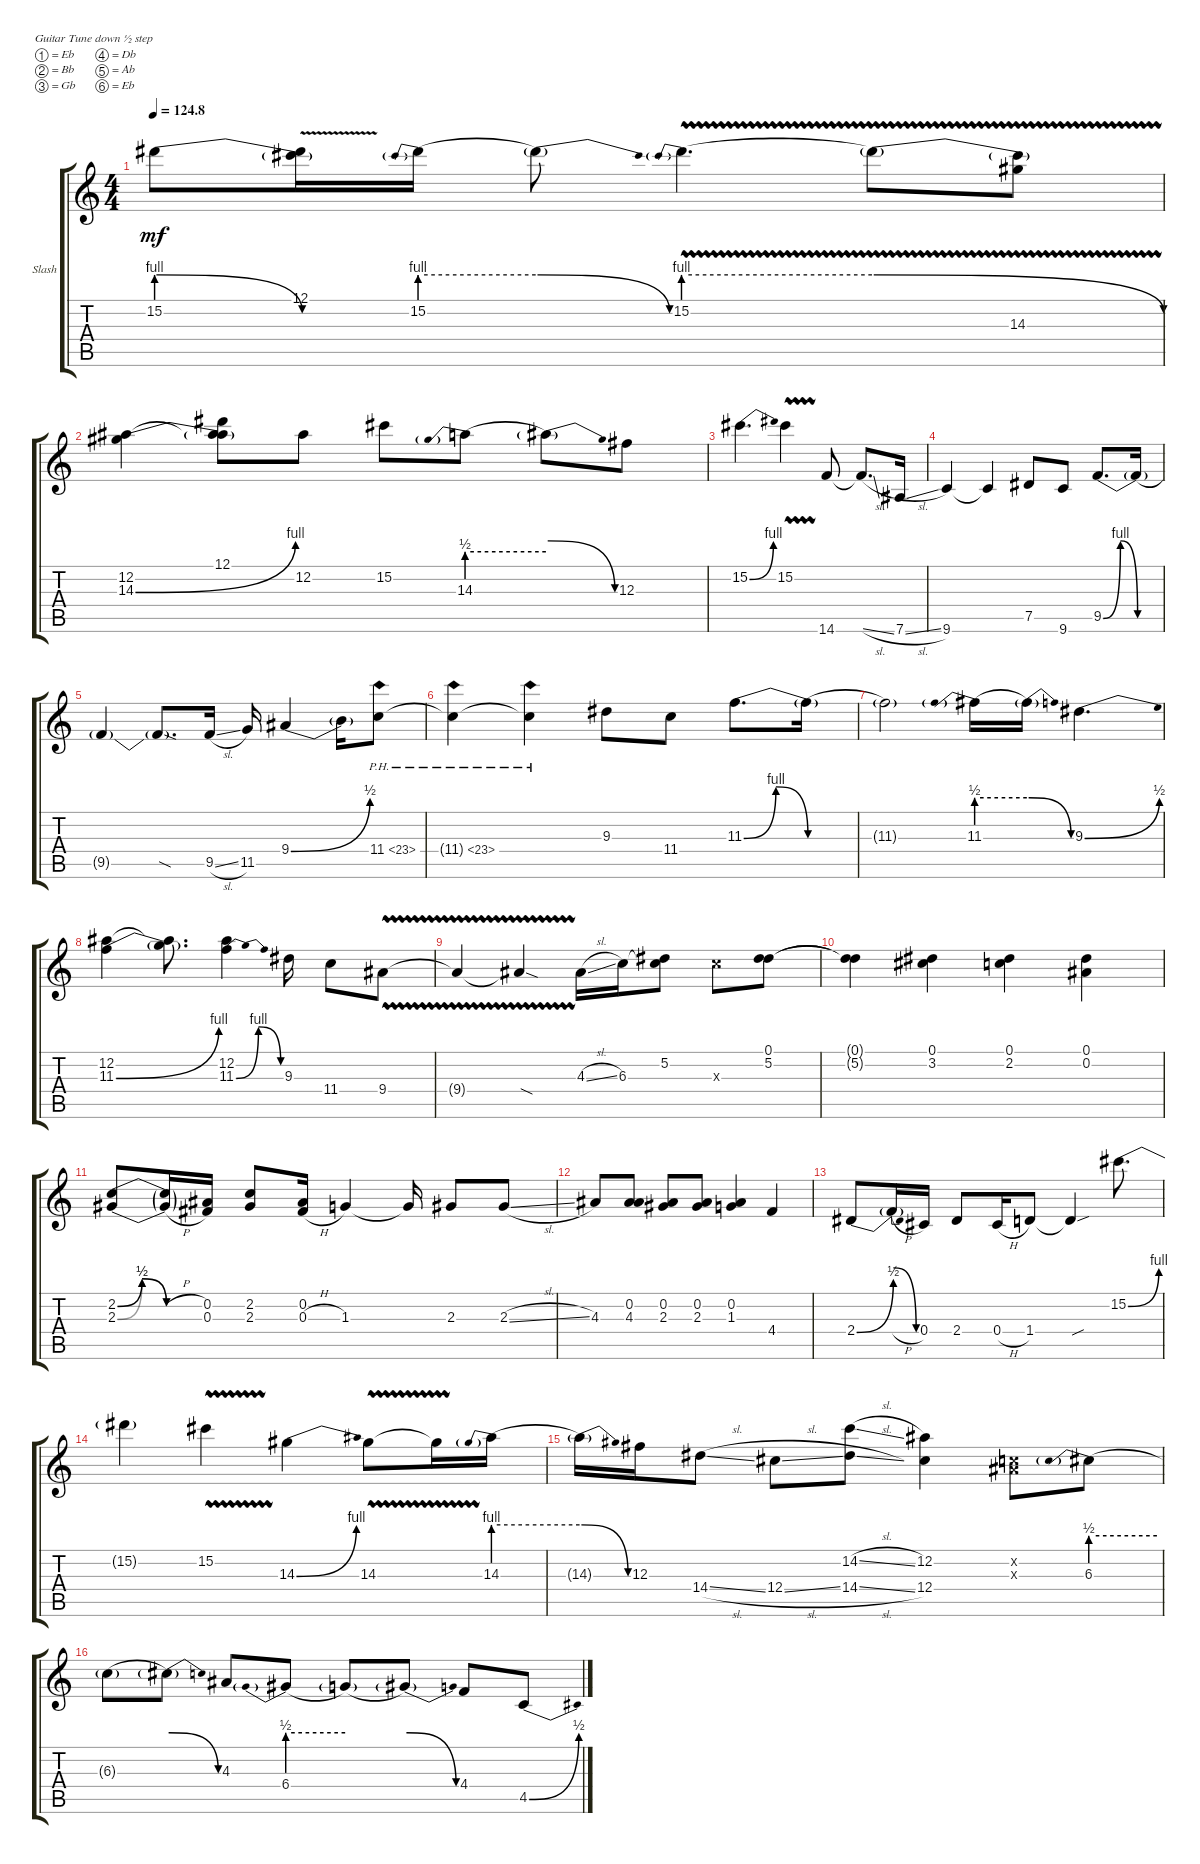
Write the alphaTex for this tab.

\defaultSystemsLayout 4
\bracketExtendMode groupsimilarinstruments
\firstSystemTrackNameOrientation horizontal
\otherSystemsTrackNameOrientation horizontal
\track ("Slash" "Slash") {instrument overdrivenguitar}
\staff {score tabs}
\tuning (Eb4 Bb3 Gb3 Db3 Ab2 Eb2)
\ts (4 4)
\tempo
124.8
\accidentals auto
\clef g2
\ottava regular
\simile none
\ks c
15.2{be (release 0 4 15 0) t}.8{dy mf} (15.2{be (hold 0 0 60 0) v t} 12.1).16 15.2{be (prebend 0 4 60 4)}.16 15.2{be (release 0 4 15 0) t}.8 15.2{be (prebend 0 4 60 4) vw}.4{d} 15.2{be (release 0 4 15 0) vw t}.8 (15.2{t} 14.3).8 |
(14.3{be (bend 0 0 15 4)} 12.2).4 (12.1 12.2{t} 14.3{t}).8 12.2.8 15.2.8 14.3{be (prebend 0 2 60 2)}.8 14.3{be (release 0 4 15 0) t}.8 12.3.8 |
15.2{be (bend 0 0 15 4)}.4{d} 15.2{vw}.4 14.6.8 14.6{sl t}.8{d} 7.6{sl}.16 |
9.6.4 9.6{t}.4 7.5.8 9.6.8 9.5{be (bendrelease 0 0 30.599999999999998 4 44.4 4 59.4 0)}.8{d} 9.5{be (hold 0 0 60 0) t}.16 |
9.5{t}.4 9.5{sod t}.8{d} 9.5{sl}.16 11.5.16 9.4{be (bend 0 0 60 2)}.4 9.4{t}.16 11.4{ph 12}.8 |
11.4{ph 12 t}.4 11.4{ph 12 t}.4 9.3.8 11.4.8 11.3{be (bendrelease 0 0 30.599999999999998 4 46.8 4 59.4 0)}.8{d} 11.3{be (hold 0 0 60 0) t}.16 |
11.3{t}.2 11.3{be (prebend 0 2 60 2)}.16 11.3{be (release 0 2 15 0) t}.16 9.3{be (bend 0 0 31.799999999999997 2)}.4{d} |
(12.2 11.3{be (bend 0 0 15 4)}).4 (11.3{t} 12.2{t}).8{d} (12.2 11.3{be (bendrelease 0 0 2.4 4 7.8 4 18 0)}).4 9.3.16 11.4.8 9.4{vw}.8 |
9.4{vw t}.4 9.4{vw sod t}.4 4.3{sl}.16 6.3.16 (5.2 6.3{t}).8 6.3{x}.8 (5.2 0.1).8 |
(5.2{t} 0.1{t}).4 (3.2 0.1).4 (0.1 2.2).4 (0.2 0.1).4 |
(2.2{be (bendrelease 0 0 9.6 2 20.4 2 30 0)} 2.3{be (bendrelease 0 0 9.6 2 20.4 2 30 0)}).8 (2.2{be (hold 0 0 60 0) h t} 2.3{be (hold 0 0 60 0) h t}).16 (0.3 0.2).16 (2.3 2.2).8 (0.2 0.3{h}).16 1.3.4 1.3{t}.16 2.3.8 2.3{sl}.8 |
4.3.8 (4.3 0.2).8 (2.3 0.2).8 (2.3 0.2).8 (1.3 0.2).4 4.4.4 |
2.4{be (bend 0 0 15 2)}.8 2.4{be (release 0 4 15 0) h t}.16 0.4.16 2.4.8 0.4{h}.16 1.4.8 1.4{sou t}.4 15.2{be (bend 0 0 15 4)}.8{d} |
15.2{t}.4 15.2{vw}.4 14.3{be (bend 0 0 15 4)}.4 14.3{vw}.8 14.3{vw t}.16 14.3{be (prebend 0 4 60 4)}.16 |
14.3{be (release 0 4 15 0) t}.16 12.3.16 14.4{sl}.8 12.4{sl}.8 (14.4{sl} 14.2{sl}).8 (12.4 12.2).4 (6.3{x} 0.2{x}).8 6.3{be (prebend 0 2 60 2)}.8 |
6.3{be (hold 0 0 60 0) t}.8 6.3{be (release 0 2 15 0) t}.8 4.3.8 6.4{be (prebend 0 2 60 2)}.8 6.4{be (hold 0 0 60 0) t}.8 6.4{be (release 0 2 15 0) t}.8 4.4.8 4.5{be (bend 0 0 6 2)}.8
